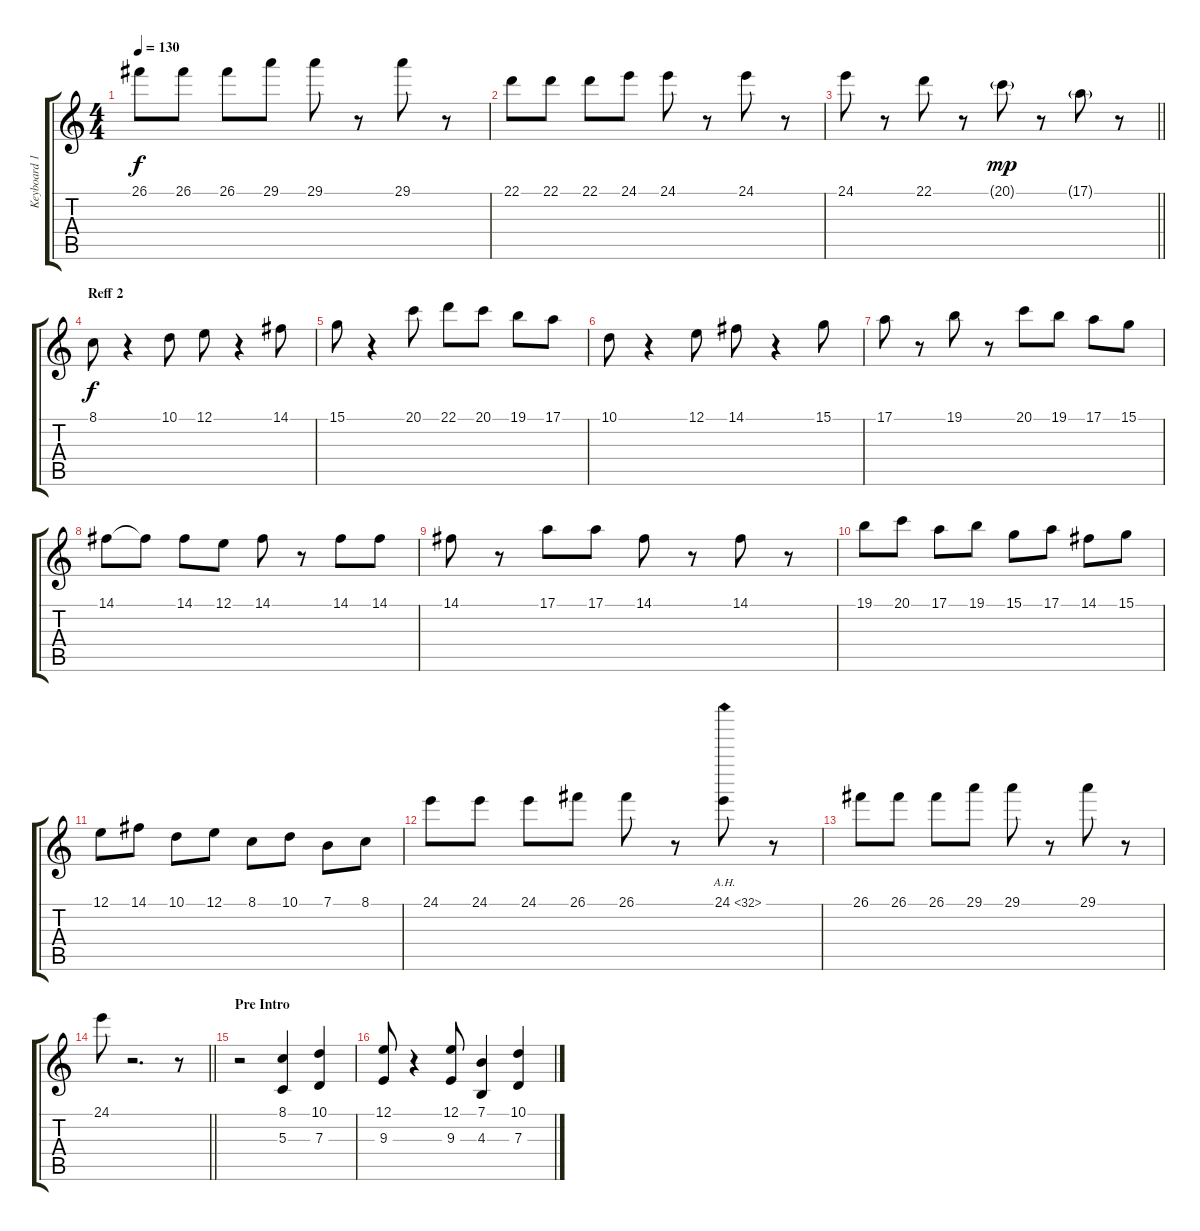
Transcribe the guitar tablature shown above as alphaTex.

\track ("Keyboard 1" "Keyboard 1") {instrument accordion}
\staff {score tabs}
\tuning (E4 B3 G3 D3 A2 E2) {hide}
\ts (4 4)
\tempo 130
\clef g2
\ks c
26.1.8{dy f} 26.1.8 26.1.8 29.1.8 29.1.8 r.8 29.1.8 r.8 |
22.1.8 22.1.8 22.1.8 24.1.8 24.1.8 r.8 24.1.8 r.8 |
\barLineRight lightlight
24.1.8 r.8 22.1.8 r.8 20.1{g}.8{dy mp} r.8 17.1{g}.8 r.8 |
\section ("" "Reff 2")
8.1.8{dy f} r.4 10.1.8 12.1.8 r.4 14.1.8 |
15.1.8 r.4 20.1.8 22.1.8 20.1.8 19.1.8 17.1.8 |
10.1.8 r.4 12.1.8 14.1.8 r.4 15.1.8 |
17.1.8 r.8 19.1.8 r.8 20.1.8 19.1.8 17.1.8 15.1.8 |
14.1.8 14.1{t}.8 14.1.8 12.1.8 14.1.8 r.8 14.1.8 14.1.8 |
14.1.8 r.8 17.1.8 17.1.8 14.1.8 r.8 14.1.8 r.8 |
19.1.8 20.1.8 17.1.8 19.1.8 15.1.8 17.1.8 14.1.8 15.1.8 |
12.1.8 14.1.8 10.1.8 12.1.8 8.1.8 10.1.8 7.1.8 8.1.8 |
24.1.8 24.1.8 24.1.8 26.1.8 26.1.8 r.8 24.1{ah 8}.8 r.8 |
26.1.8 26.1.8 26.1.8 29.1.8 29.1.8 r.8 29.1.8 r.8 |
\barLineRight lightlight
24.1.8 r.2{d} r.8 |
\section ("" "Pre Intro")
r.2{volume 16 balance 8 instrument lead1square} (8.1 5.3).4 (10.1 7.3).4 |
(12.1 9.3).8 r.4 (12.1 9.3).8 (7.1 4.3).4 (10.1 7.3).4
